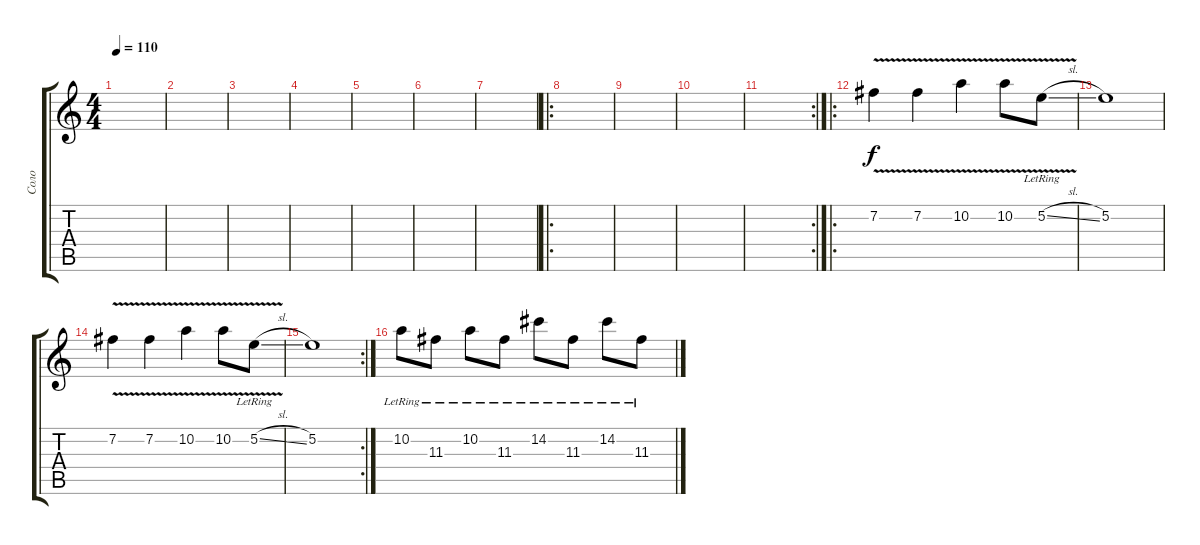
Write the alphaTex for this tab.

\track ("Соло" "Соло") {instrument acousticguitarsteel}
\staff {score tabs}
\tuning (E4 B3 G3 D3 A2 E2) {hide}
\ts (4 4)
\tempo 110
\clef g2
\ks c
|
|
|
|
|
|
|
\ro
|
|
|
\rc 2
|
\ro
7.2{v}.4 7.2{v}.4 10.2{v}.4 10.2{v}.8 5.2{v sl lr}.8 |
5.2.1 |
7.2{v}.4 7.2{v}.4 10.2{v}.4 10.2{v}.8 5.2{v sl lr}.8 |
\rc 2
5.2.1 |
10.2{lr}.8 11.3{lr}.8 10.2{lr}.8 11.3{lr}.8 14.2{lr}.8 11.3{lr}.8 14.2{lr}.8 11.3{lr}.8
